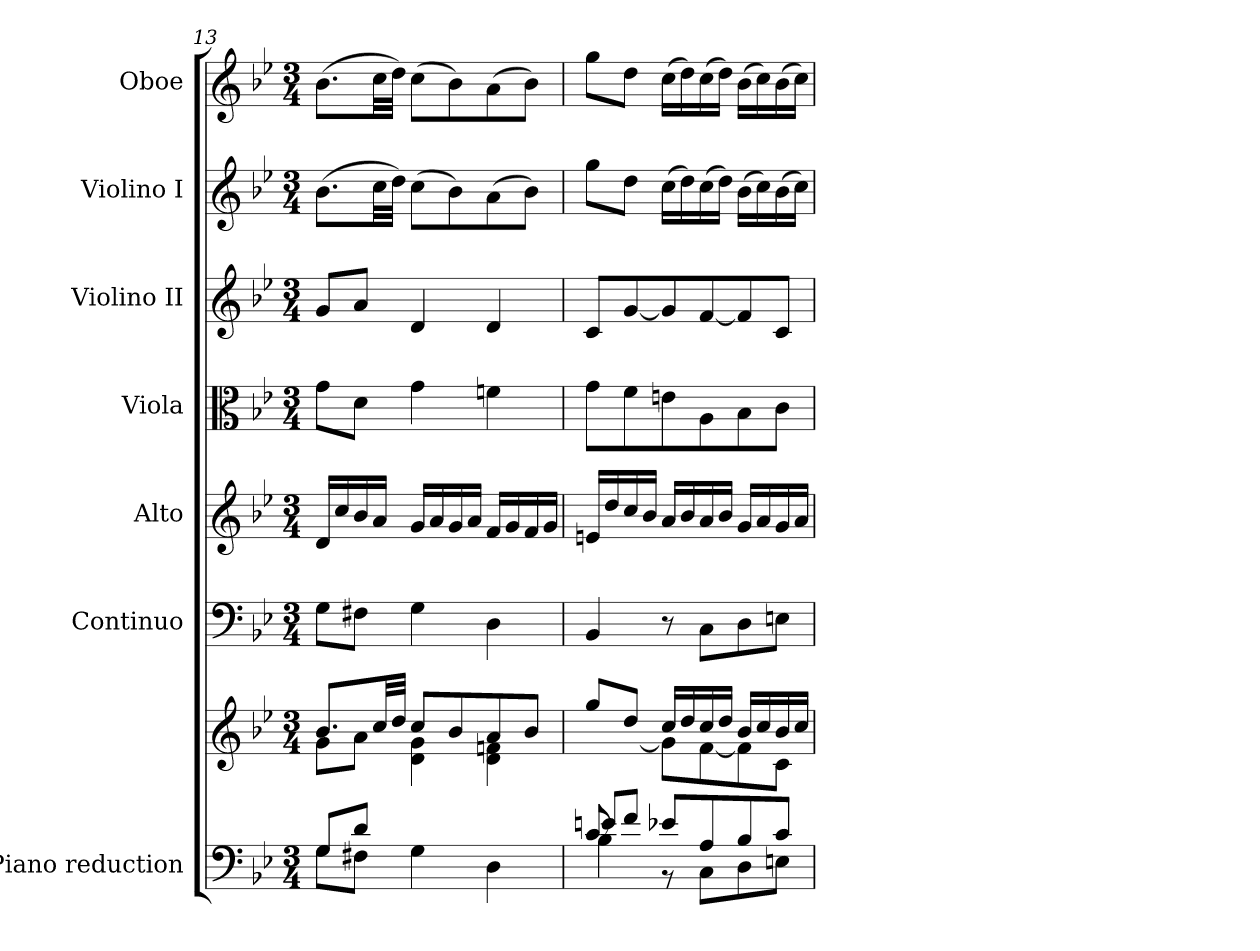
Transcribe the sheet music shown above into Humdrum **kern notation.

**kern	**kern	**kern	**kern	**kern	**kern	**kern	**kern
*part7	*part7	*part6	*part5	*part4	*part3	*part2	*part1
*staff8	*staff7	*staff6	*staff5	*staff4	*staff3	*staff2	*staff1
*I"Piano reduction	*	*I"Continuo	*I"Alto	*I"Viola	*I"Violino II	*I"Violino I	*I"Oboe
*I'Pno	*	*	*	*	*	*	*I'Ob
*clefF4	*clefG2	*clefF4	*clefG2	*clefC3	*clefG2	*clefG2	*clefG2
*k[b-e-]	*k[b-e-]	*k[b-e-]	*k[b-e-]	*k[b-e-]	*k[b-e-]	*k[b-e-]	*k[b-e-]
*M3/4	*M3/4	*M3/4	*M3/4	*M3/4	*M3/4	*M3/4	*M3/4
=13	=13	=13	=13	=13	=13	=13	=13
*^	*^	*	*	*	*	*	*
8G/L	8G\L	8.b-/L	8g\L	8G\L	16d/LL	8g\L	8g/L	(8.b-\L	(8.b-\L
.	.	.	.	.	16cc/	.	.	.	.
8d/J	8F#X\J	.	8a\J	8F#X\J	16b-/	8d\J	8a/J	.	.
.	.	32cc/LL	.	.	16a/JJ	.	.	32cc\LL	32cc\LL
.	.	32dd/JJJ	.	.	.	.	.	32dd\JJJ)	32dd\JJJ)
2ryy	4G\	8cc/L	4d\ 4g\	4G\	16g/LL	4g\	4d/	(8cc\L	(8cc\L
.	.	.	.	.	16a/	.	.	.	.
.	.	8b-/	.	.	16g/	.	.	8b-\)	8b-\)
.	.	.	.	.	16a/JJ	.	.	.	.
.	4D\	8a/	4d\ 4fn\	4D\	16f/LL	4fn\	4d/	(8a\	(8a\
.	.	.	.	.	16g/	.	.	.	.
.	.	8b-/J	.	.	16f/	.	.	8b-\J)	8b-\J)
.	.	.	.	.	16g/JJ	.	.	.	.
=14	=14	=14	=14	=14	=14	=14	=14	=14	=14
*	*^	*	*	*	*	*	*	*	*
8c/L	8en/L	4B-\	8gg/L	8ryy	4BB-/	16en/LL	8g\L	8c/L	8gg\L	8gg\L
.	.	.	.	.	.	16dd/	.	.	.	.
2ryy	8f/J	.	8dd/J	[8g\J	.	16cc/	8f\	[8g/	8dd\J	8dd\J
.	.	.	.	.	.	16b-/JJ	.	.	.	.
.	8e-X/L	8r	16cc/LL	8g\L]	8r	16a/LL	8en\	8g/]	(16cc\LL	(16cc\LL
.	.	.	16dd/	.	.	16b-/	.	.	16dd\)	16dd\)
.	8A/	8C\L	16cc/	[8f\	8C\L	16a/	8A\	[8f/	(16cc\	(16cc\
.	.	.	16dd/JJ	.	.	16b-/JJ	.	.	16dd\JJ)	16dd\JJ)
.	8B-/	8D\	16b-/LL	8f\]	8D\	16g/LL	8B-\	8f/]	(16b-\LL	(16b-\LL
.	.	.	16cc/	.	.	16a/	.	.	16cc\)	16cc\)
8ryy	8c/J	8En\J	16b-/	8c\J	8En\J	16g/	8c\J	8c/J	(16b-\	(16b-\
.	.	.	16cc/JJ	.	.	16a/JJ	.	.	16cc\JJ)	16cc\JJ)
*v	*v	*v	*	*	*	*	*	*	*	*
*	*v	*v	*	*	*	*	*	*
=	=	=	=	=	=	=	=
*-	*-	*-	*-	*-	*-	*-	*-
